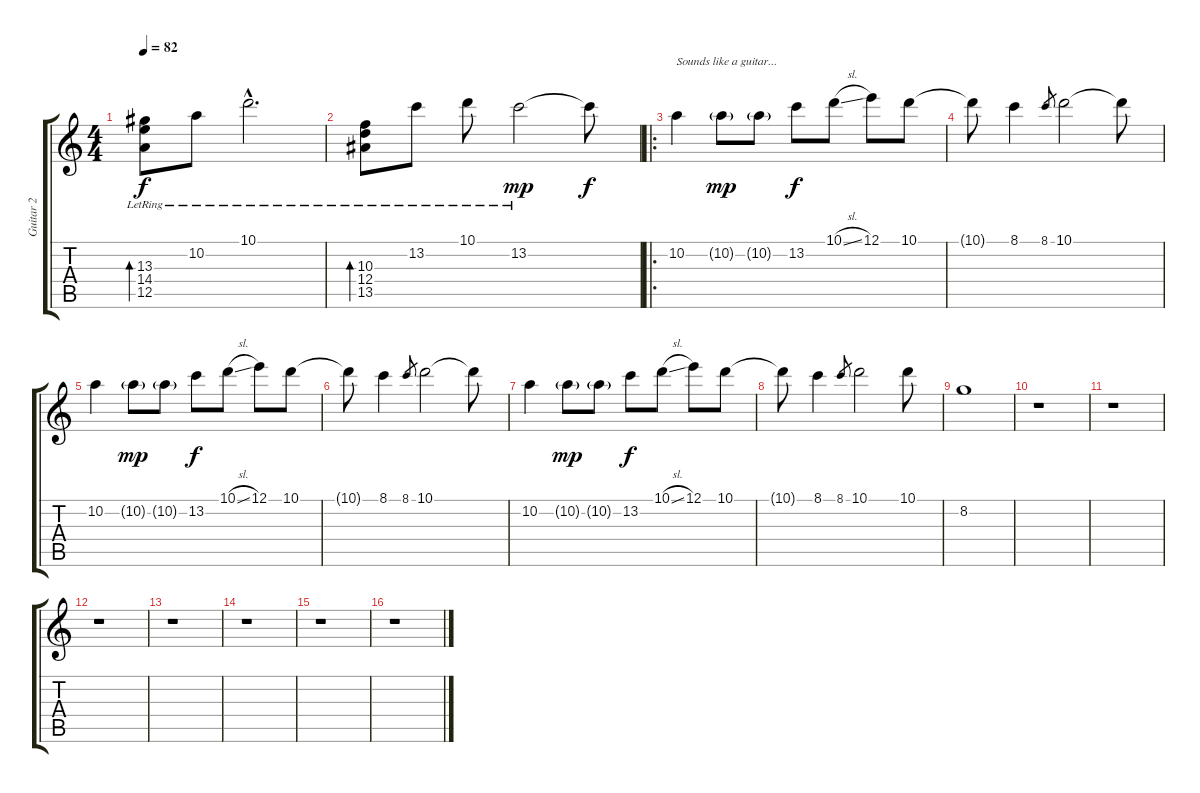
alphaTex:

\track ("Guitar 2" "Guitar 2") {instrument electricguitarjazz}
\staff {score tabs}
\tuning (E4 B3 G3 D3 A2 E2) {hide}
\ts (4 4)
\tempo 82
\clef g2
\ks c
(13.3 14.4{lr} 12.5{lr}).8{bd 30 dy f} 10.2{lr}.8 10.1{hac lr}.2{d} |
(10.3{lr} 12.4{lr} 13.5{lr}).8{bd 30} 13.2{lr}.8 10.1{lr}.8 13.2{lr}.2{dy mp} 13.2{t}.8{dy f} |
\ro
10.2.4{txt "Sounds like a guitar..." volume 10 instrument electricguitarjazz} 10.2{g}.8{dy mp} 10.2{g}.8 13.2.8{dy f} 10.1{sl}.8 12.1.8 10.1.8 |
10.1{t}.8 8.1.4 8.1.8{gr} 10.1.2 10.1{t}.8 |
10.2.4{volume 10 instrument electricguitarjazz} 10.2{g}.8{dy mp} 10.2{g}.8 13.2.8{dy f} 10.1{sl}.8 12.1.8 10.1.8 |
10.1{t}.8 8.1.4 8.1.8{gr} 10.1.2 10.1{t}.8 |
10.2.4{volume 10 instrument electricguitarjazz} 10.2{g}.8{dy mp} 10.2{g}.8 13.2.8{dy f} 10.1{sl}.8 12.1.8 10.1.8 |
10.1{t}.8 8.1.4 8.1.8{gr} 10.1.2 10.1.8 |
8.2.1 |
r.1 |
r.1 |
r.1 |
r.1 |
r.1 |
r.1 |
r.1
